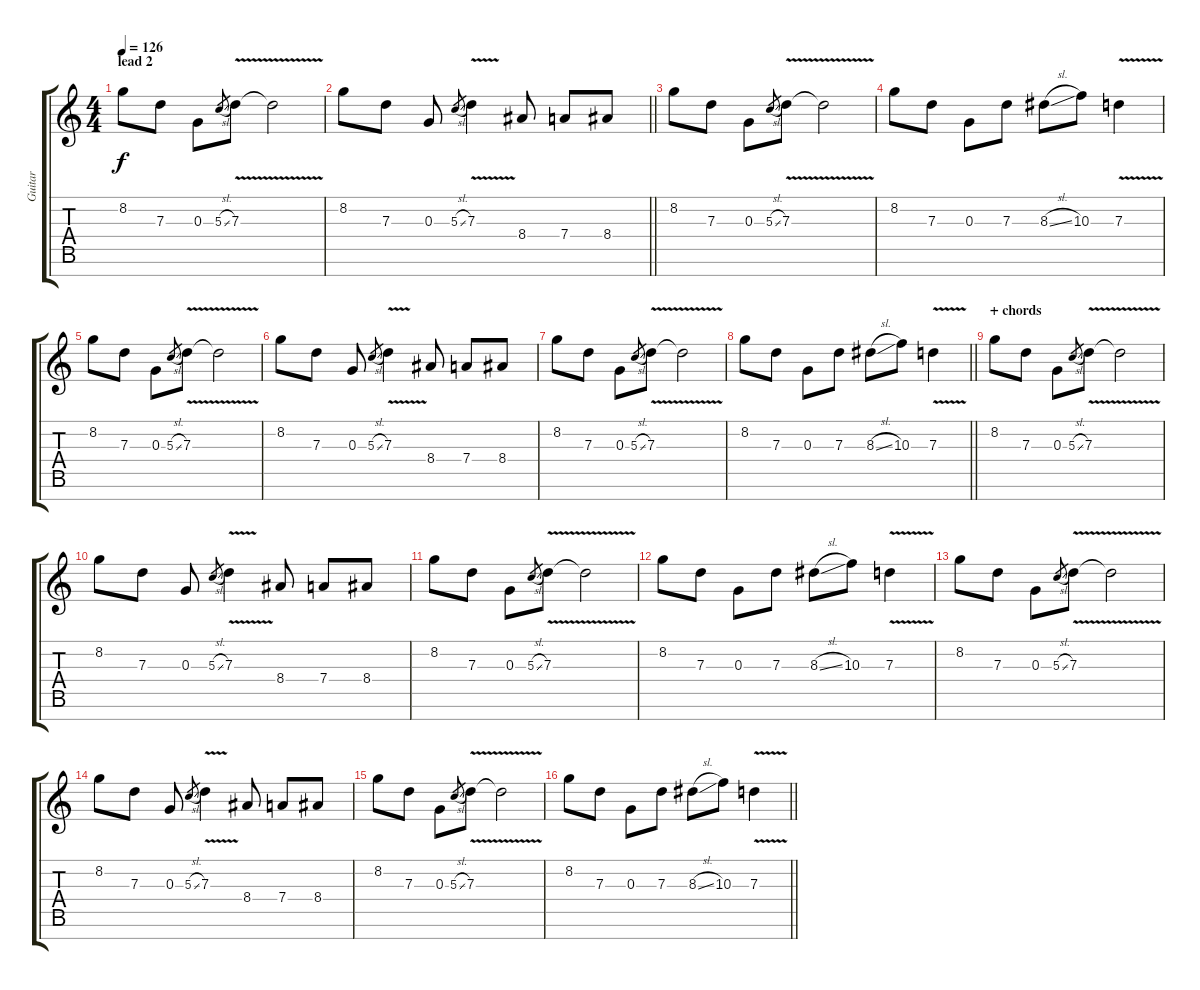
\track ("Guitar" "Guitar") {instrument distortionguitar}
\staff {score tabs}
\tuning (E4 B3 G3 D3 A2 E2 B1) {hide}
\ts (4 4)
\section ("" "lead 2")
\tempo 126
\clef g2
\ks c
8.2.8{dy f volume 13 balance 8} 7.3.8 0.3.8 5.3{sl}.8{gr} 7.3{v}.8 7.3{t}.2 |
\barLineRight lightlight
8.2.8 7.3.8 0.3.8 5.3{sl}.8{gr} 7.3{v}.4 8.4.8 7.4.8 8.4.8 |
8.2.8 7.3.8 0.3.8 5.3{sl}.8{gr} 7.3{v}.8 7.3{t}.2 |
8.2.8 7.3.8 0.3.8 7.3.8 8.3{sl}.8 10.3.8 7.3{v}.4 |
8.2.8 7.3.8 0.3.8 5.3{sl}.8{gr} 7.3{v}.8 7.3{t}.2 |
8.2.8 7.3.8 0.3.8 5.3{sl}.8{gr} 7.3{v}.4 8.4.8 7.4.8 8.4.8 |
8.2.8 7.3.8 0.3.8 5.3{sl}.8{gr} 7.3{v}.8 7.3{t}.2 |
\barLineRight lightlight
8.2.8 7.3.8 0.3.8 7.3.8 8.3{sl}.8 10.3.8 7.3{v}.4 |
\section ("" "+ chords")
8.2.8{volume 13 balance 8} 7.3.8 0.3.8 5.3{sl}.8{gr} 7.3{v}.8 7.3{t}.2 |
8.2.8 7.3.8 0.3.8 5.3{sl}.8{gr} 7.3{v}.4 8.4.8 7.4.8 8.4.8 |
8.2.8 7.3.8 0.3.8 5.3{sl}.8{gr} 7.3{v}.8 7.3{t}.2 |
8.2.8 7.3.8 0.3.8 7.3.8 8.3{sl}.8 10.3.8 7.3{v}.4 |
8.2.8{volume 13 balance 8} 7.3.8 0.3.8 5.3{sl}.8{gr} 7.3{v}.8 7.3{t}.2 |
8.2.8 7.3.8 0.3.8 5.3{sl}.8{gr} 7.3{v}.4 8.4.8 7.4.8 8.4.8 |
8.2.8 7.3.8 0.3.8 5.3{sl}.8{gr} 7.3{v}.8 7.3{t}.2 |
\barLineRight lightlight
8.2.8 7.3.8 0.3.8 7.3.8 8.3{sl}.8 10.3.8 7.3{v}.4
